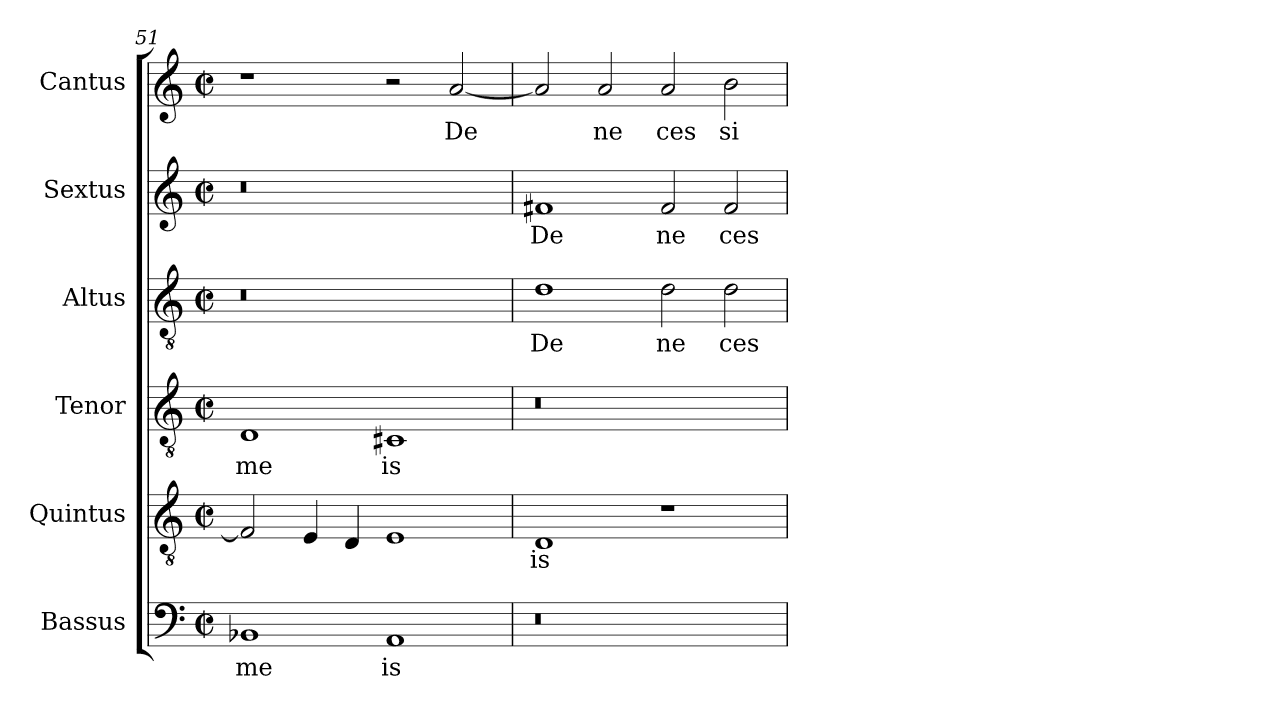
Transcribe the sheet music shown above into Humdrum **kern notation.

**kern	**text	**kern	**text	**kern	**text	**kern	**text	**kern	**text	**kern	**text
*part6	*part6	*part5	*part5	*part4	*part4	*part3	*part3	*part2	*part2	*part1	*part1
*staff6	*staff6	*staff5	*staff5	*staff4	*staff4	*staff3	*staff3	*staff2	*staff2	*staff1	*staff1
*I"Bassus	*	*I"Quintus	*	*I"Tenor	*	*I"Altus	*	*I"Sextus	*	*I"Cantus	*
*clefF4	*	*clefGv2	*	*clefGv2	*	*clefGv2	*	*clefG2	*	*clefG2	*
*	*	*	*	*	*	*k[]	*	*	*	*	*
*	*	*	*	*	*	*C:	*	*	*	*	*
*M2/2	*	*M2/2	*	*M2/2	*	*M2/2	*	*M2/2	*	*M2/2	*
*met(c|)	*	*met(c|)	*	*met(c|)	*	*met(c|)	*	*met(c|)	*	*met(c|)	*
=51	=51	=51	=51	=51	=51	=51	=51	=51	=51	=51	=51
!	!LO:LY:b:cj	!	!	!	!LO:LY:b:cj	!	!	!	!	!	!
1BB-X	me	2F/]	.	1D	me	0r	.	0r	.	1r	.
.	.	4E/	.	.	.	.	.	.	.	.	.
.	.	4D/	.	.	.	.	.	.	.	.	.
!	!LO:LY:b:cj	!	!	!	!LO:LY:b:cj	!	!	!	!	!	!
1AA	is	1E	.	1C#X	is	.	.	.	.	2r	.
!	!	!	!	!	!	!	!	!	!	!	!LO:LY:b
.	.	.	.	.	.	.	.	.	.	[<2a/	De
=52	=52	=52	=52	=52	=52	=52	=52	=52	=52	=52	=52
!	!	!	!LO:LY:b:cj	!	!	!	!LO:LY:b:cj	!	!LO:LY:b:cj	!	!
0r	.	1D	is	0r	.	1d	De	1f#X	De	2a/]	.
!	!	!	!	!	!	!	!	!	!	!	!LO:LY:b:cj
.	.	.	.	.	.	.	.	.	.	2a/	ne
!	!	!	!	!	!	!	!LO:LY:b:cj	!	!LO:LY:b:cj	!	!LO:LY:b:cj
.	.	1r	.	.	.	2d\	ne	2f#/	ne	2a/	ces
!	!	!	!	!	!	!	!LO:LY:b:cj	!	!LO:LY:b:cj	!	!LO:LY:b:cj
.	.	.	.	.	.	2d\	ces	2f#/	ces	2b\	si
=	=	=	=	=	=	=	=	=	=	=	=
*-	*-	*-	*-	*-	*-	*-	*-	*-	*-	*-	*-
